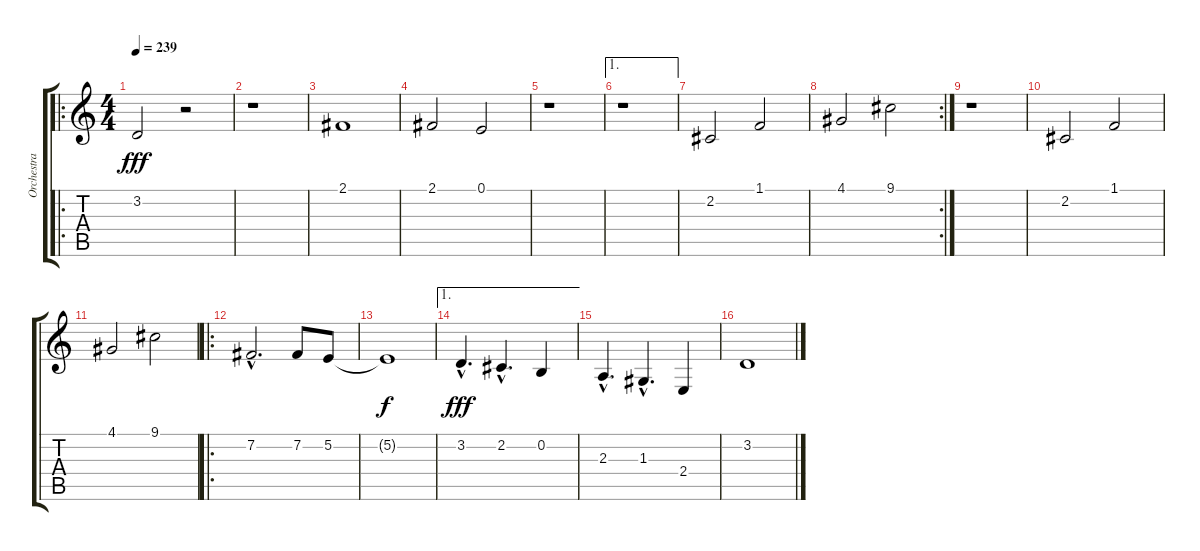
\track ("Orchestra Hit" "Orchestra ") {instrument orchestrahit}
\staff {score tabs}
\tuning (E4 B3 G3 D3 A2 E2) {hide}
\ro
\ts (4 4)
\tempo 239
\clef g2
\ks c
3.2.2{dy fff} r.2 |
r.1 |
2.1.1 |
2.1.2 0.1.2 |
r.1 |
\ae 1
r.1 |
2.2.2 1.1.2 |
\rc 2
4.1.2 9.1.2 |
r.1 |
2.2.2 1.1.2 |
4.1.2 9.1.2 |
\ro
7.2{hac}.2{d} 7.2.8 5.2.8 |
5.2{t}.1{dy f} |
\ae 1
3.2{hac}.4{d dy fff} 2.2{hac}.4{d} 0.2.4 |
2.3{hac}.4{d} 1.3{hac}.4{d} 2.4.4 |
3.2.1
